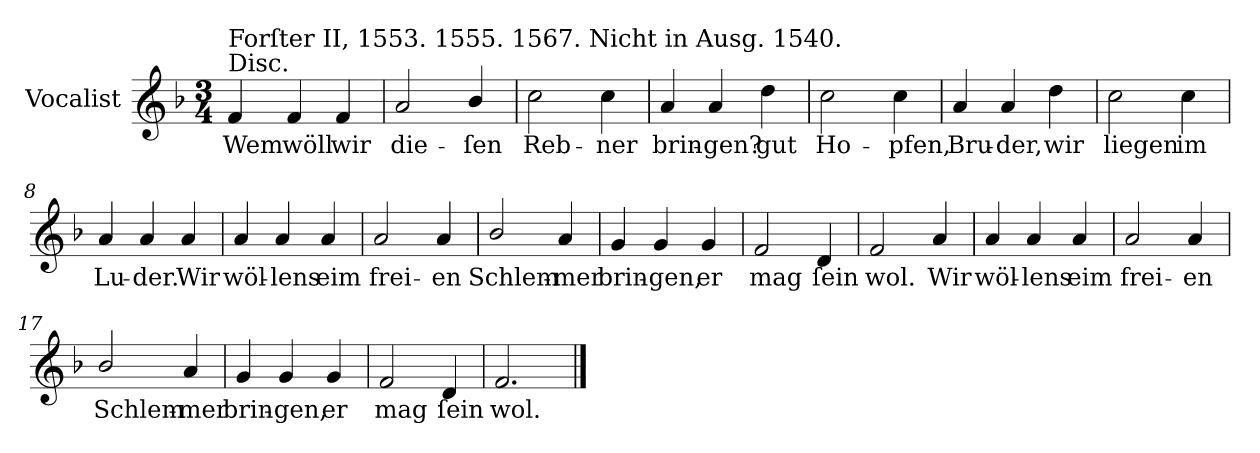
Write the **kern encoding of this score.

**kern	**text
*part1	*part1
*staff1	*staff1
*I"Vocalist	*
*k[b-]	*
*F:	*
*M3/4	*
=1	=1
!LO:TX:a:t=Disc.	!
!LO:TX:a:t=Forſter II, 1553. 1555. 1567. Nicht in Ausg. 1540.	!
4f	Wem
4f	wöll
4f	wir
=2	=2
2a	die-
4b-/	-ſen
=3	=3
2cc	Reb-
4cc	-ner
=4	=4
4a	brin-
4a	-gen?
4dd	gut
=5	=5
2cc	Ho-
4cc	-pfen,
=6	=6
4a	Bru-
4a	-der,
4dd	wir
=7	=7
2cc	liegen
4cc	im
=8	=8
4a	Lu-
4a	-der.
4a	Wir
=9	=9
4a	wöl-
4a	-lens
4a	eim
=10	=10
2a	frei-
4a	-en
=11	=11
2b-/	Schlem-
4a	-mer
=12	=12
4g	brin-
4g	-gen,
4g	er
=13	=13
2f	mag
4d	ſein
=14	=14
2f	wol.
4a	Wir
=15	=15
4a	wöl-
4a	-lens
4a	eim
=16	=16
2a	frei-
4a	-en
=17	=17
2b-/	Schlem-
4a	-mer
=18	=18
4g	brin-
4g	-gen,
4g	er
=19	=19
2f	mag
4d	ſein
=20	=20
2.f	wol.
==	==
*-	*-
